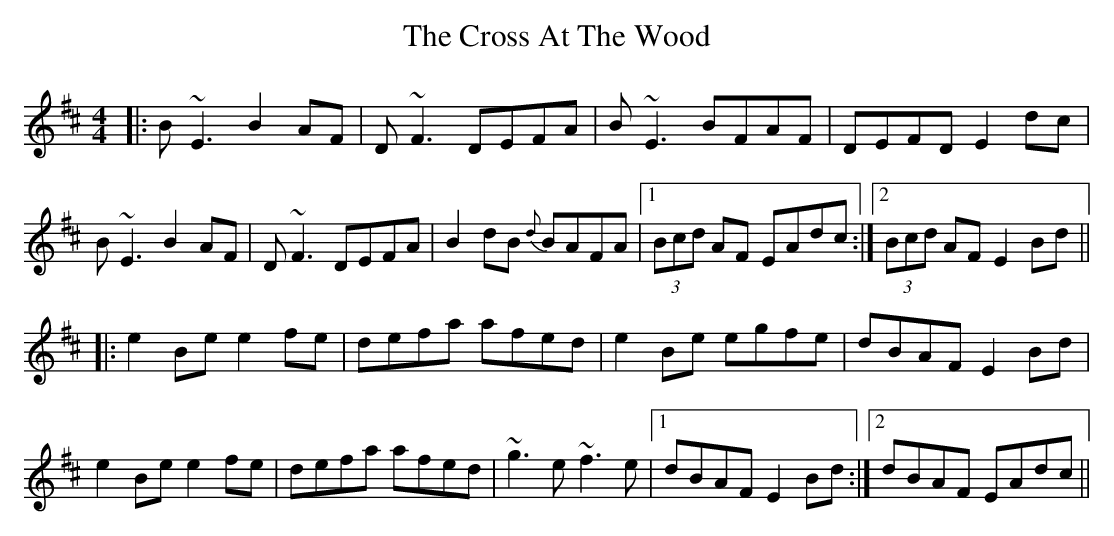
X:1
T: The Cross At The Wood
M: 4/4
L: 1/8
K: Edor
|:B~E3 B2 AF|D~F3 DEFA|B~E3 BFAF|DEFD E2 dc|
B~E3 B2 AF|D~F3 DEFA|B2 dB {d}BAFA|1 (3Bcd AF EAdc:|2 (3Bcd AF E2 Bd||
|:e2 Be e2 fe|defa afed|e2 Be egfe|dBAF E2 Bd|
e2 Be e2 fe|defa afed|~g3e ~f3e|1 dBAF E2 Bd:|2 dBAF EAdc||
